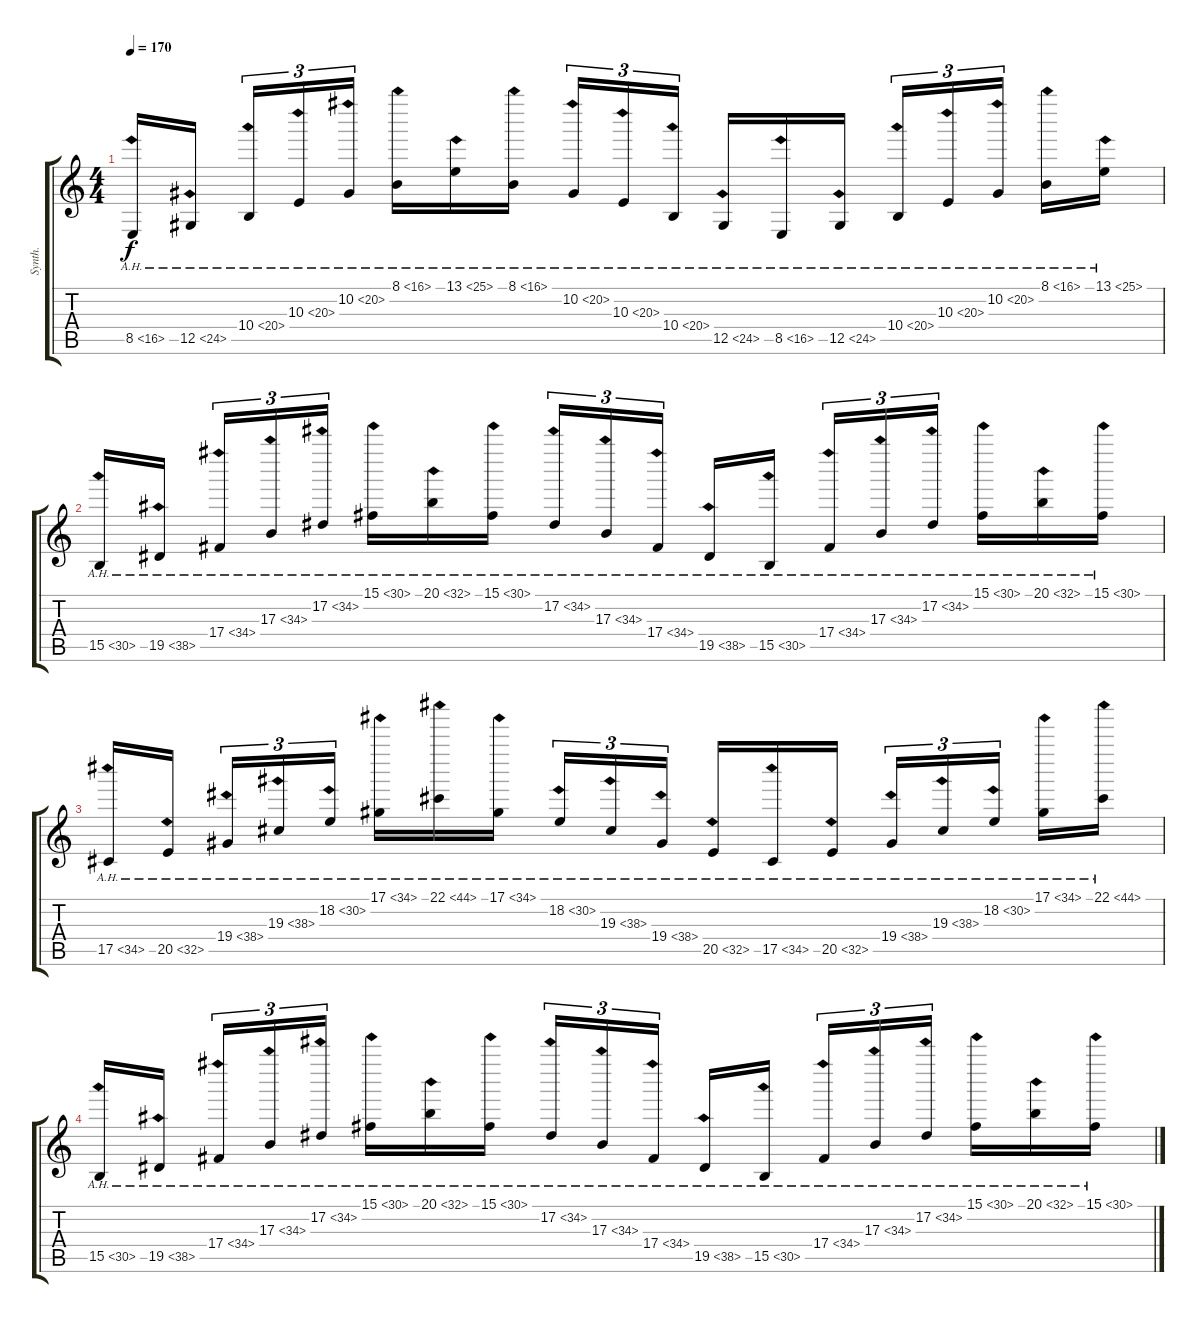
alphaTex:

\track ("Synth." "Synth.") {instrument lead1square}
\staff {score tabs}
\tuning (Eb4 Bb3 Gb3 Db3 Ab2 Eb2) {hide}
\ts (4 4)
\tempo 170
\clef g2
\ks c
8.5{ah 8}.16{dy f} 12.5{ah 12}.16 10.4{ah 10}.16{tu (3 2)} 10.3{ah 10}.16{tu (3 2)} 10.2{ah 10}.16{tu (3 2)} 8.1{ah 8}.16 13.1{ah 12}.16 8.1{ah 8}.16 10.2{ah 10}.16{tu (3 2)} 10.3{ah 10}.16{tu (3 2)} 10.4{ah 10}.16{tu (3 2)} 12.5{ah 12}.16 8.5{ah 8}.16 12.5{ah 12}.16 10.4{ah 10}.16{tu (3 2)} 10.3{ah 10}.16{tu (3 2)} 10.2{ah 10}.16{tu (3 2)} 8.1{ah 8}.16 13.1{ah 12}.16 |
15.5{ah 15}.16 19.5{ah 19}.16 17.4{ah 17}.16{tu (3 2)} 17.3{ah 17}.16{tu (3 2)} 17.2{ah 17}.16{tu (3 2)} 15.1{ah 15}.16 20.1{ah 12}.16 15.1{ah 15}.16 17.2{ah 17}.16{tu (3 2)} 17.3{ah 17}.16{tu (3 2)} 17.4{ah 17}.16{tu (3 2)} 19.5{ah 19}.16 15.5{ah 15}.16 17.4{ah 17}.16{tu (3 2)} 17.3{ah 17}.16{tu (3 2)} 17.2{ah 17}.16{tu (3 2)} 15.1{ah 15}.16 20.1{ah 12}.16 15.1{ah 15}.16 |
17.5{ah 17}.16 20.5{ah 12}.16 19.4{ah 19}.16{tu (3 2)} 19.3{ah 19}.16{tu (3 2)} 18.2{ah 12}.16{tu (3 2)} 17.1{ah 17}.16 22.1{ah 22}.16 17.1{ah 17}.16 18.2{ah 12}.16{tu (3 2)} 19.3{ah 19}.16{tu (3 2)} 19.4{ah 19}.16{tu (3 2)} 20.5{ah 12}.16 17.5{ah 17}.16 20.5{ah 12}.16 19.4{ah 19}.16{tu (3 2)} 19.3{ah 19}.16{tu (3 2)} 18.2{ah 12}.16{tu (3 2)} 17.1{ah 17}.16 22.1{ah 22}.16 |
15.5{ah 15}.16 19.5{ah 19}.16 17.4{ah 17}.16{tu (3 2)} 17.3{ah 17}.16{tu (3 2)} 17.2{ah 17}.16{tu (3 2)} 15.1{ah 15}.16 20.1{ah 12}.16 15.1{ah 15}.16 17.2{ah 17}.16{tu (3 2)} 17.3{ah 17}.16{tu (3 2)} 17.4{ah 17}.16{tu (3 2)} 19.5{ah 19}.16 15.5{ah 15}.16 17.4{ah 17}.16{tu (3 2)} 17.3{ah 17}.16{tu (3 2)} 17.2{ah 17}.16{tu (3 2)} 15.1{ah 15}.16 20.1{ah 12}.16 15.1{ah 15}.16
